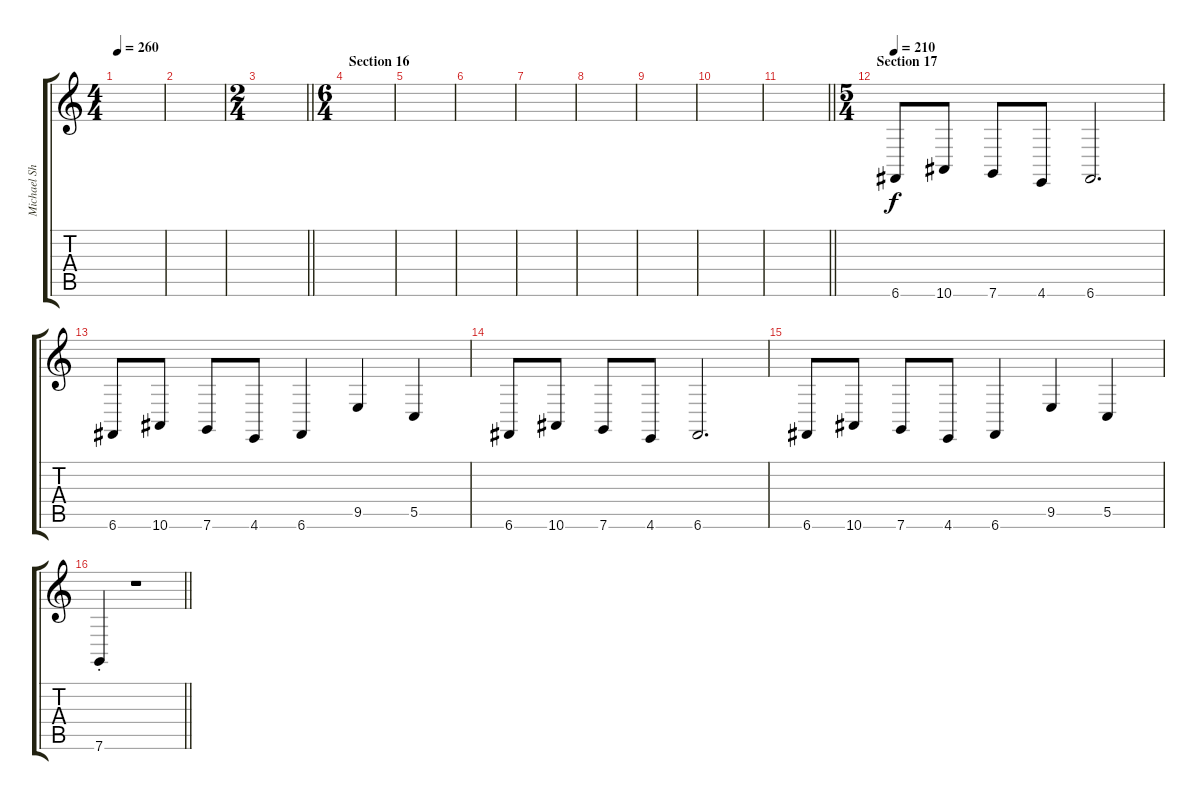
\track ("Michael Sherer - keyboard 2" "Michael Sh") {instrument lead2sawtooth}
\staff {score tabs}
\tuning (D4 A3 F3 C3 G2 C2) {hide}
\ts (4 4)
\tempo 260
\clef g2
\ks c
|
|
\ts (2 4)
\barLineRight lightlight
|
\ts (6 4)
\section ("" "Section 16")
|
|
|
|
|
|
|
\barLineRight lightlight
|
\ts (5 4)
\section ("" "Section 17")
\tempo 210
6.6.8 10.6.8 7.6.8 4.6.8 6.6.2{d} |
6.6.8 10.6.8 7.6.8 4.6.8 6.6.4 9.5.4 5.5.4 |
6.6.8 10.6.8 7.6.8 4.6.8 6.6.2{d} |
6.6.8 10.6.8 7.6.8 4.6.8 6.6.4 9.5.4 5.5.4 |
\barLineRight lightlight
7.6{st}.4 r.1
